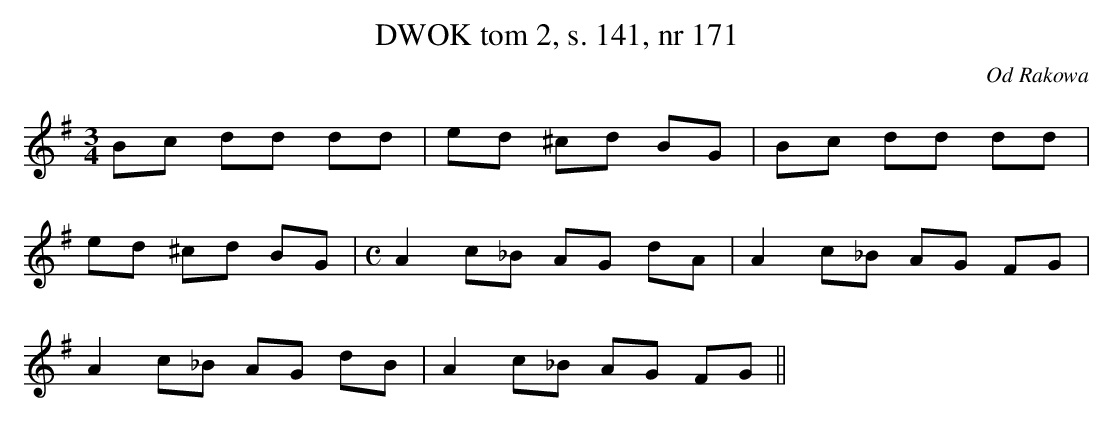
X:1
T: DWOK tom 2, s. 141, nr 171
O: Od Rakowa
L: 1/16
M: 3/4
K: G
B2c2 d2d2 d2d2 | e2d2 ^c2d2 B2G2 | B2c2 d2d2 d2d2 |
e2d2 ^c2d2 B2G2 |\
M:C
A4 c2_B2 A2G2 d2A2 | A4 c2_B2 A2G2 F2G2 |
A4 c2_B2 A2G2 d2B2 | A4 c2_B2 A2G2 F2G2 ||
